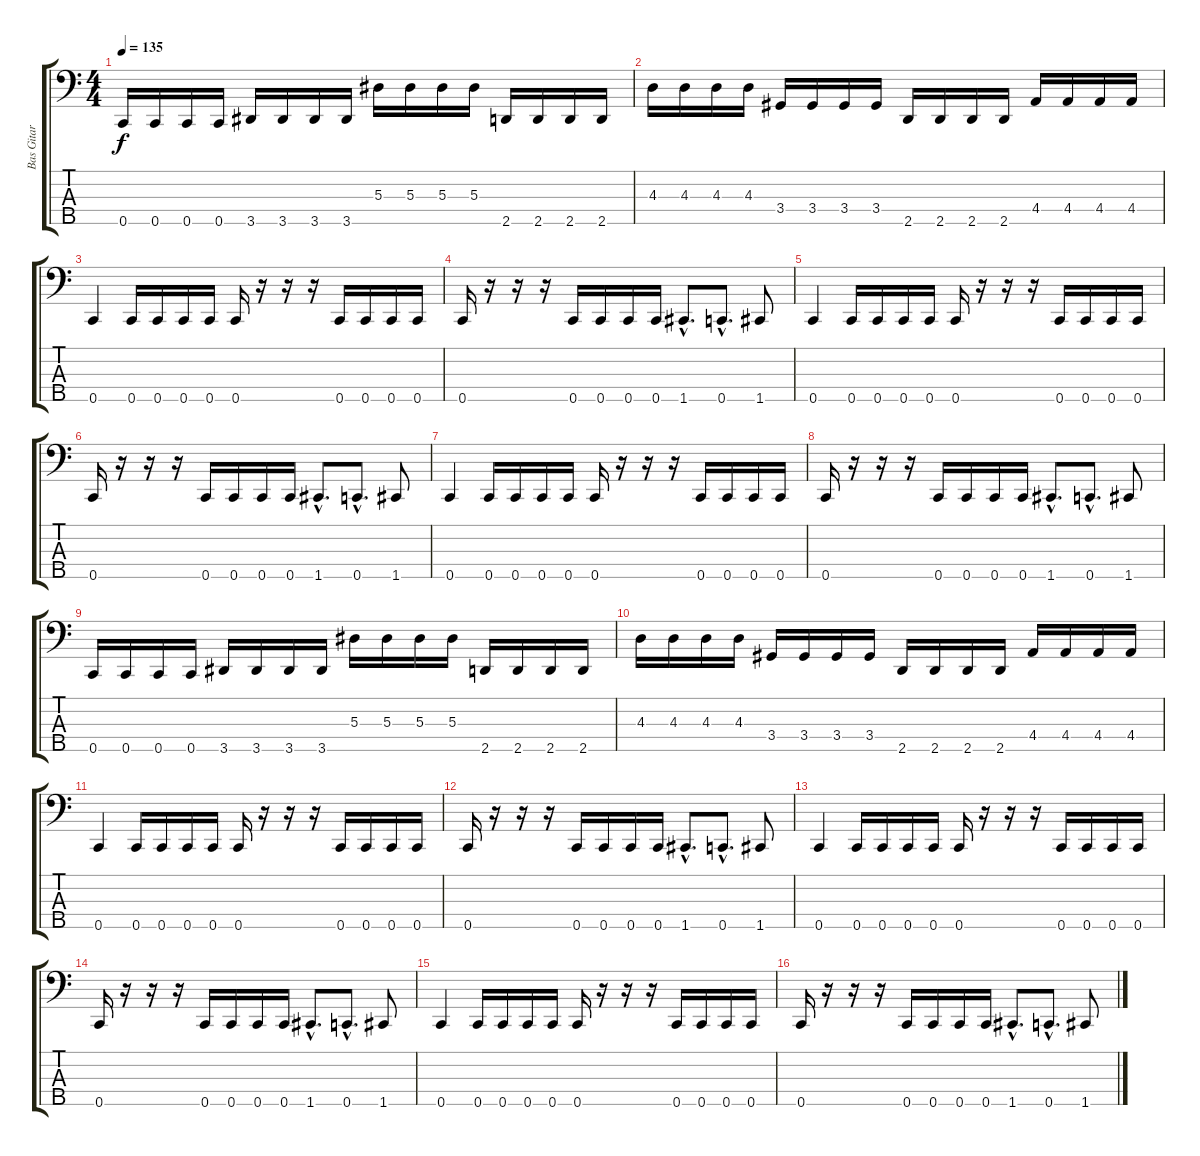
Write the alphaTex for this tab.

\track ("Bas Gitar" "Bas Gitar") {instrument electricbasspick}
\staff {score tabs}
\tuning (Ab2 Eb2 Bb1 F1 C1) {hide}
\ts (4 4)
\tempo 135
\clef f4
\ks c
0.5.16{dy f} 0.5.16 0.5.16 0.5.16 3.5.16 3.5.16 3.5.16 3.5.16 5.3.16 5.3.16 5.3.16 5.3.16 2.5.16 2.5.16 2.5.16 2.5.16 |
4.3.16 4.3.16 4.3.16 4.3.16 3.4.16 3.4.16 3.4.16 3.4.16 2.5.16 2.5.16 2.5.16 2.5.16 4.4.16 4.4.16 4.4.16 4.4.16 |
0.5.4 0.5.16 0.5.16 0.5.16 0.5.16 0.5.16 r.16 r.16 r.16 0.5.16 0.5.16 0.5.16 0.5.16 |
0.5.16 r.16 r.16 r.16 0.5.16 0.5.16 0.5.16 0.5.16 1.5{hac}.8{d} 0.5{hac}.8{d} 1.5.8 |
0.5.4 0.5.16 0.5.16 0.5.16 0.5.16 0.5.16 r.16 r.16 r.16 0.5.16 0.5.16 0.5.16 0.5.16 |
0.5.16 r.16 r.16 r.16 0.5.16 0.5.16 0.5.16 0.5.16 1.5{hac}.8{d} 0.5{hac}.8{d} 1.5.8 |
0.5.4 0.5.16 0.5.16 0.5.16 0.5.16 0.5.16 r.16 r.16 r.16 0.5.16 0.5.16 0.5.16 0.5.16 |
0.5.16 r.16 r.16 r.16 0.5.16 0.5.16 0.5.16 0.5.16 1.5{hac}.8{d} 0.5{hac}.8{d} 1.5.8 |
0.5.16 0.5.16 0.5.16 0.5.16 3.5.16 3.5.16 3.5.16 3.5.16 5.3.16 5.3.16 5.3.16 5.3.16 2.5.16 2.5.16 2.5.16 2.5.16 |
4.3.16 4.3.16 4.3.16 4.3.16 3.4.16 3.4.16 3.4.16 3.4.16 2.5.16 2.5.16 2.5.16 2.5.16 4.4.16 4.4.16 4.4.16 4.4.16 |
0.5.4 0.5.16 0.5.16 0.5.16 0.5.16 0.5.16 r.16 r.16 r.16 0.5.16 0.5.16 0.5.16 0.5.16 |
0.5.16 r.16 r.16 r.16 0.5.16 0.5.16 0.5.16 0.5.16 1.5{hac}.8{d} 0.5{hac}.8{d} 1.5.8 |
0.5.4 0.5.16 0.5.16 0.5.16 0.5.16 0.5.16 r.16 r.16 r.16 0.5.16 0.5.16 0.5.16 0.5.16 |
0.5.16 r.16 r.16 r.16 0.5.16 0.5.16 0.5.16 0.5.16 1.5{hac}.8{d} 0.5{hac}.8{d} 1.5.8 |
0.5.4 0.5.16 0.5.16 0.5.16 0.5.16 0.5.16 r.16 r.16 r.16 0.5.16 0.5.16 0.5.16 0.5.16 |
0.5.16 r.16 r.16 r.16 0.5.16 0.5.16 0.5.16 0.5.16 1.5{hac}.8{d} 0.5{hac}.8{d} 1.5.8
